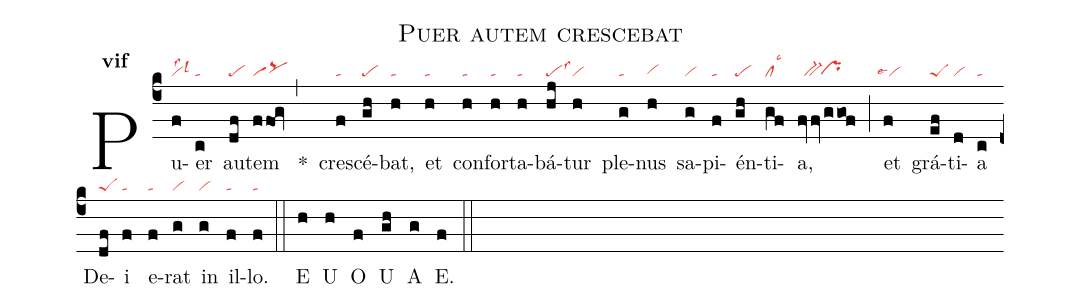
name:Puer autem crescebat;
office-part:an;
mode:6f;
nabc-lines:1;
%%
initial-style: 0;
name: Puer autem crescebat et;
mode: 6;
office-part: Antiphona;
annotation: Ant.;
annotation: vi f;
nabc-lines: 1;
%%
(c4) Pu(f|vilss2lsl3)er(c|ta) au(df|pe)tem(ffog|saM2) (,) <sp>*</sp>() cre(f|ta)scé(gh|pe)bat,(h|ta) et(h|ta) con(h|ta)for(h|ta)ta(h|ta)bá(hj|pelss3)tur(h|vi) ple(g|ta)nus(h|vihg) sa(g|vi)pi(f|ta)én(gh|pe)ti(gf|cllsc3)a,(fvfvggof|//bv-`prhg) (;) et(f|``vilse4) grá(ef|peS)ti(d|vi)a(c|ta) De(df|peS)i(f|ta) e(f|ta)rat(g|vi) in(g|vi) il(f|ta)lo.(f|ta) (::)
<eu> E(h) U(h) O(f) U(gh) A(g) E.(f) </eu> (::)
